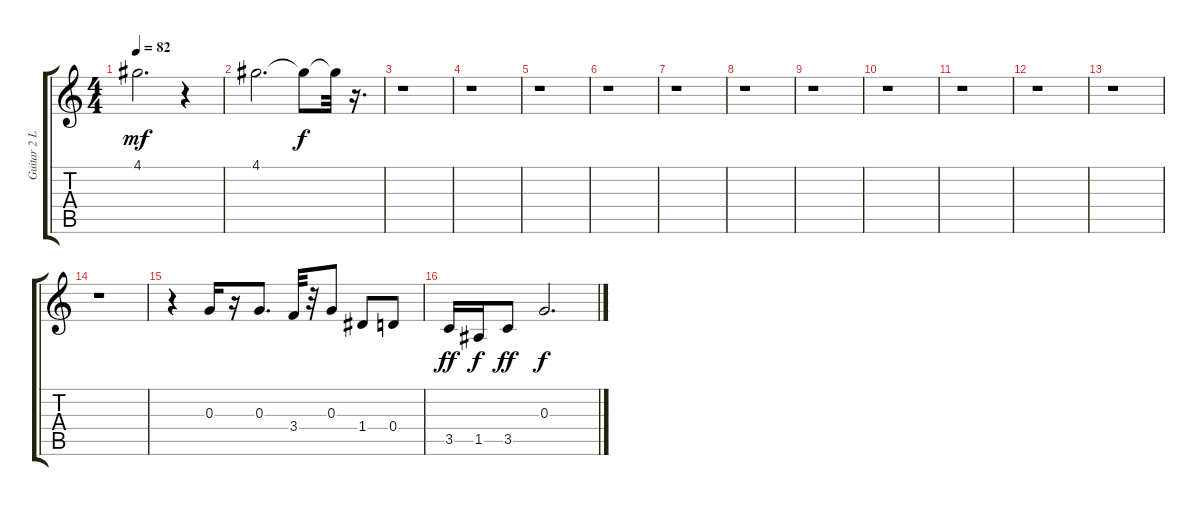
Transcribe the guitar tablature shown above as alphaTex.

\track ("Guitar 2 Left Channel" "Guitar 2 L") {instrument distortionguitar}
\staff {score tabs}
\tuning (E4 B3 G3 D3 A2 E2) {hide}
\ts (4 4)
\tempo 82
\clef g2
\ks c
4.1.2{d dy mf} r.4 |
4.1.2{d} 4.1{t}.8{dy f} 4.1{t}.32 r.16{d} |
r.1 |
r.1 |
r.1 |
r.1 |
r.1 |
r.1 |
r.1 |
r.1 |
r.1 |
r.1 |
r.1 |
r.1 |
r.4 0.3.16 r.16 0.3.8{d} 3.4.32 r.32 0.3.8 1.4.8 0.4.8 |
3.5.16{dy ff} 1.5.16{dy f} 3.5.8{dy ff} 0.3.2{d dy f}
